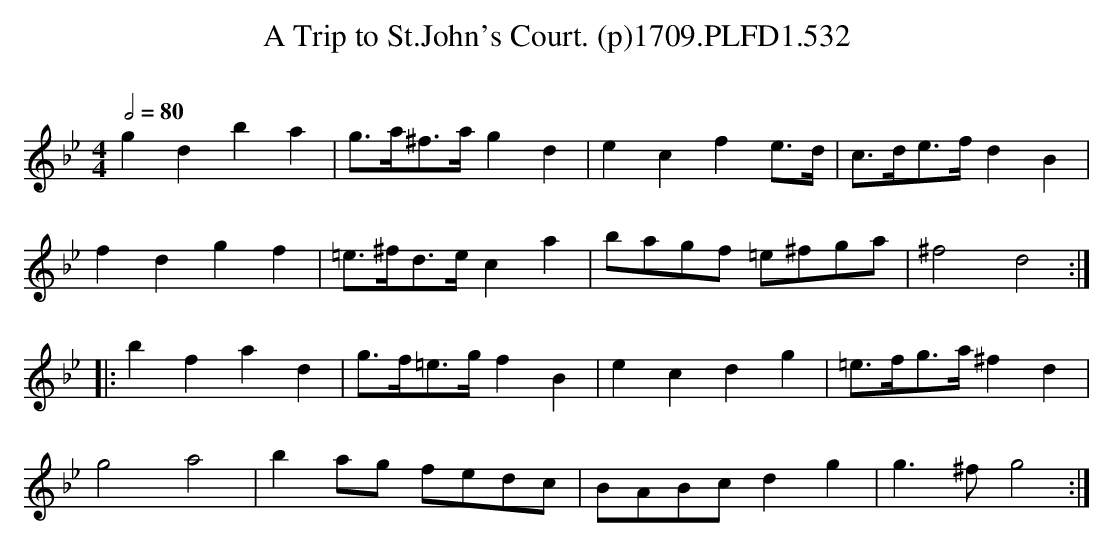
X:1
T:Trip to St.John's Court. (p)1709.PLFD1.532, A
M:4/4
L:1/8
Q:1/2=80
O:
K:Gm
g2d2b2a2|g>a^f>ag2d2|e2c2f2e>d|c>de>fd2B2|
f2d2g2f2|=e>^fd>ec2a2|bagf =e^fga|^f4d4:|
|:b2f2a2d2|g>f=e>gf2B2|e2c2d2g2|=e>fg>a^f2d2|
g4a4|b2ag fedc|BABcd2g2|g3^fg4:|
